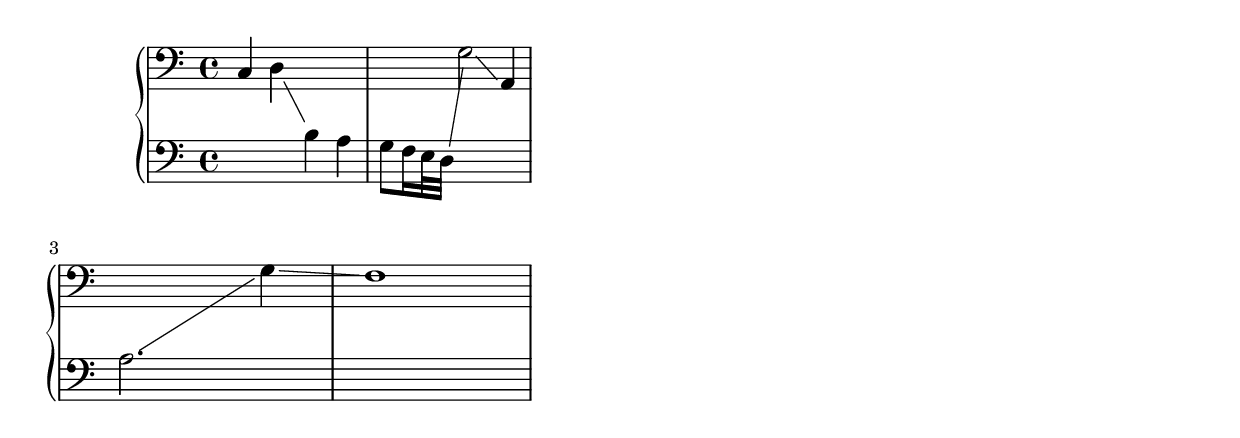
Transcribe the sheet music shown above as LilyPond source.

\version "2.17.6"

\header {
  texidoc = "Note head lines (e.g. glissando)
run between centers of the note heads."
}

su = { \change Staff = up}
sd = { \change Staff = down}


\layout {
  line-width = 8.0 \cm
}


\context PianoStaff
<<
  \new Staff = "up"   {
    \override Glissando.breakable = ##t
    \set PianoStaff.connectArpeggios = ##t
    \showStaffSwitch
    \clef F
    c4 d \sd b a g8 f16 e32 d \su g2 \glissando a,4 \sd \break a2. \su g4 \glissando f1
  }
  \new Staff = "down" {
    \clef F s1*4
  }
>>

